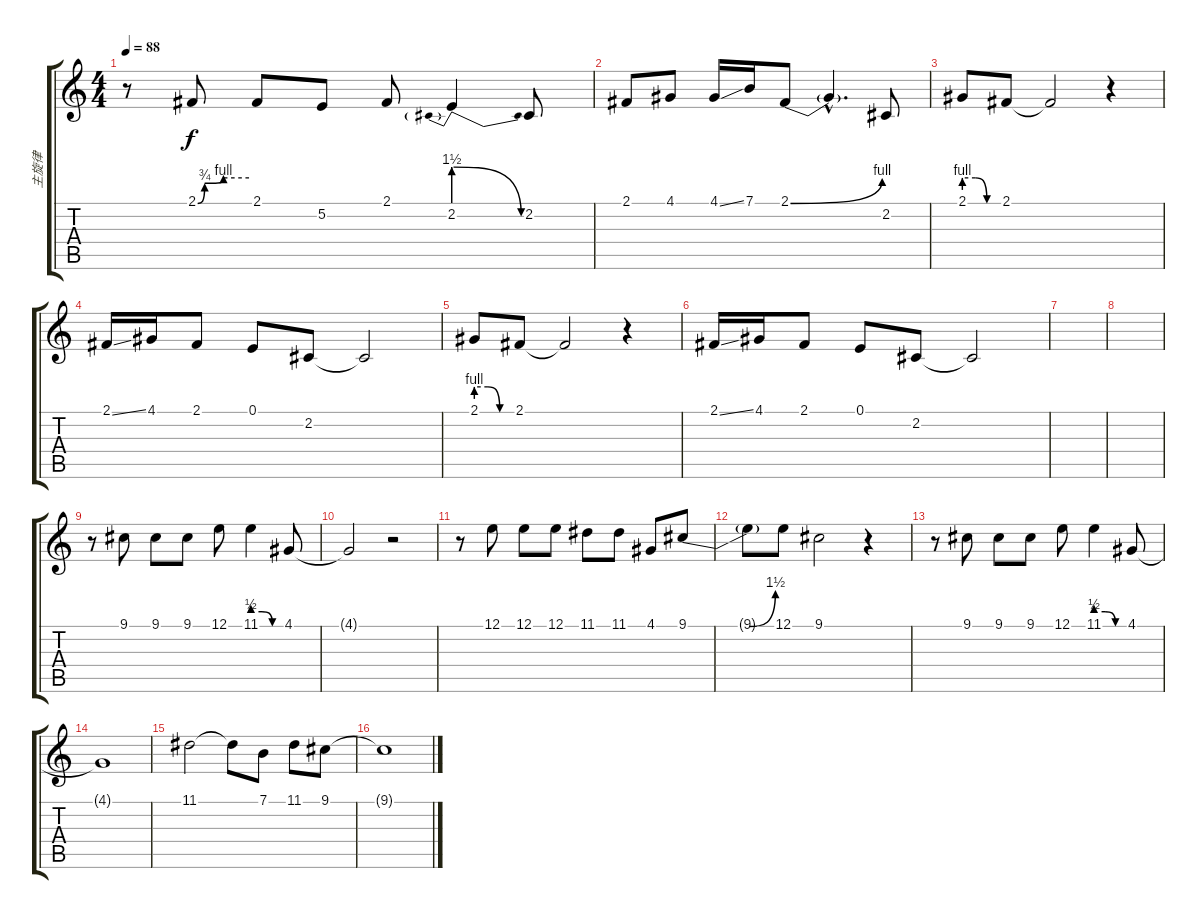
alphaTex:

\track ("主旋律" "主旋律") {instrument voiceoohs}
\staff {score tabs}
\tuning (E4 B3 G3 D3 A2 E2) {hide}
\ts (4 4)
\tempo 88
\clef g2
\ks c
r.8{dy f} 2.1{be (custom 0 0 8 3 30 4 60 4)}.8 2.1.8 5.2.8 2.1.8 2.2{be (prebendrelease 0 6 60 0)}.4 2.2.8 |
2.1.8 4.1.8 4.1{ss}.16 7.1.16 2.1{be (bend 0 0 60 4)}.8 2.1{hac t}.4{d} 2.2.8 |
2.1{be (custom 0 4 20 4 40 0 60 0)}.8 2.1.8 2.1{t}.2 r.4 |
2.1{ss}.16 4.1.16 2.1.8 0.1.8 2.2.8 2.2{t}.2 |
2.1{be (custom 0 4 20 4 40 0 60 0)}.8 2.1.8 2.1{t}.2 r.4 |
2.1{ss}.16 4.1.16 2.1.8 0.1.8 2.2.8 2.2{t}.2 |
|
|
r.8 9.1.8 9.1.8 9.1.8 12.1.8 11.1{be (custom 0 2 20 2 42 0 60 0)}.4 4.1.8 |
4.1{t}.2 r.2 |
r.8 12.1.8 12.1.8 12.1.8 11.1.8 11.1.8 4.1.8 9.1{be (custom 0 0 23 0 30 0 42 0 60 6)}.8 |
9.1{t}.8 12.1.8 9.1.2 r.4 |
r.8 9.1.8 9.1.8 9.1.8 12.1.8 11.1{be (custom 0 2 20 2 42 0 60 0)}.4 4.1.8 |
4.1{t}.1 |
11.1.2 11.1{t}.8 7.1.8 11.1.8 9.1.8 |
9.1{t}.1
